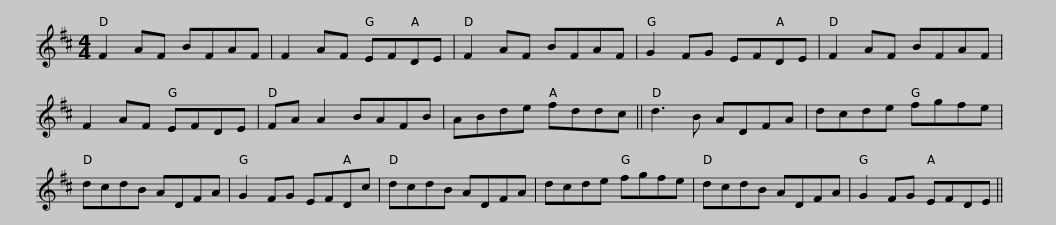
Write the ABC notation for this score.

X:1
L:1/8
M:4/4
I:linebreak $
K:D
V:1 treble
V:1
 F2 AF BFAF | F2 AF EFDE | F2 AF BFAF | G2 FG EFDE | F2 AF BFAF | %5
 F2 AF EFDE |$ FA A2 BAFB | ABde fddc || d3 B ADFA | dcde fgfe | %10
 dcdB ADFA | G2 FG EFDc |$ dcdB ADFA | dcde fgfe | dcdB ADFA | %15
 G2 FG EFDE || %16
